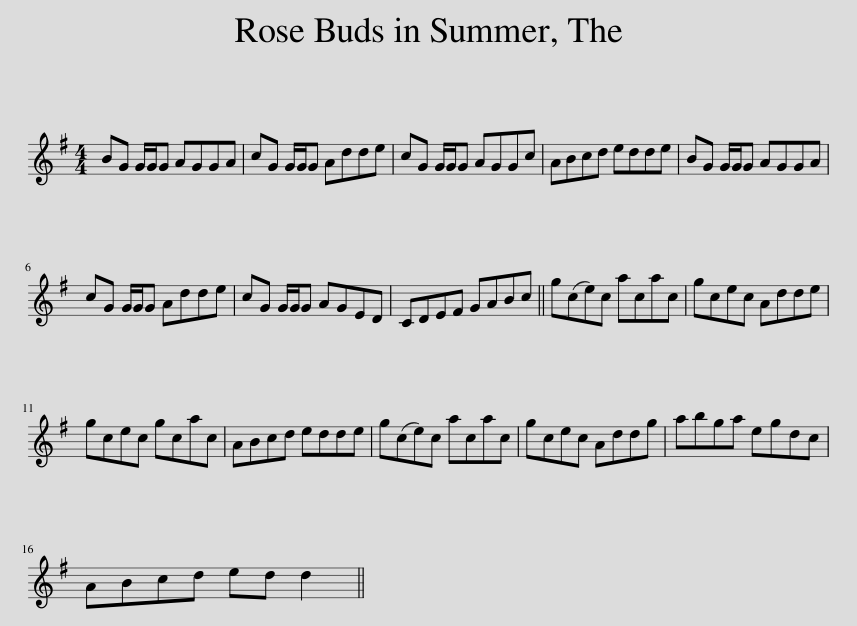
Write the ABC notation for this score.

X:1
L:1/8
M:4/4
I:linebreak $
K:G
V:1 treble
V:1
 BG G/G/G AGGA | cG G/G/G Adde | cG G/G/G AGGc | ABcd edde | BG G/G/G AGGA |$ %5
 cG G/G/G Adde | cG G/G/G AGED | CDEF GABc || g(ce)c acac | gcec Adde |$ %10
 gcec gcac | ABcd edde | g(ce)c acac | gcec Addg | abga egdc |$ %15
 ABcd ed d2 || %16
